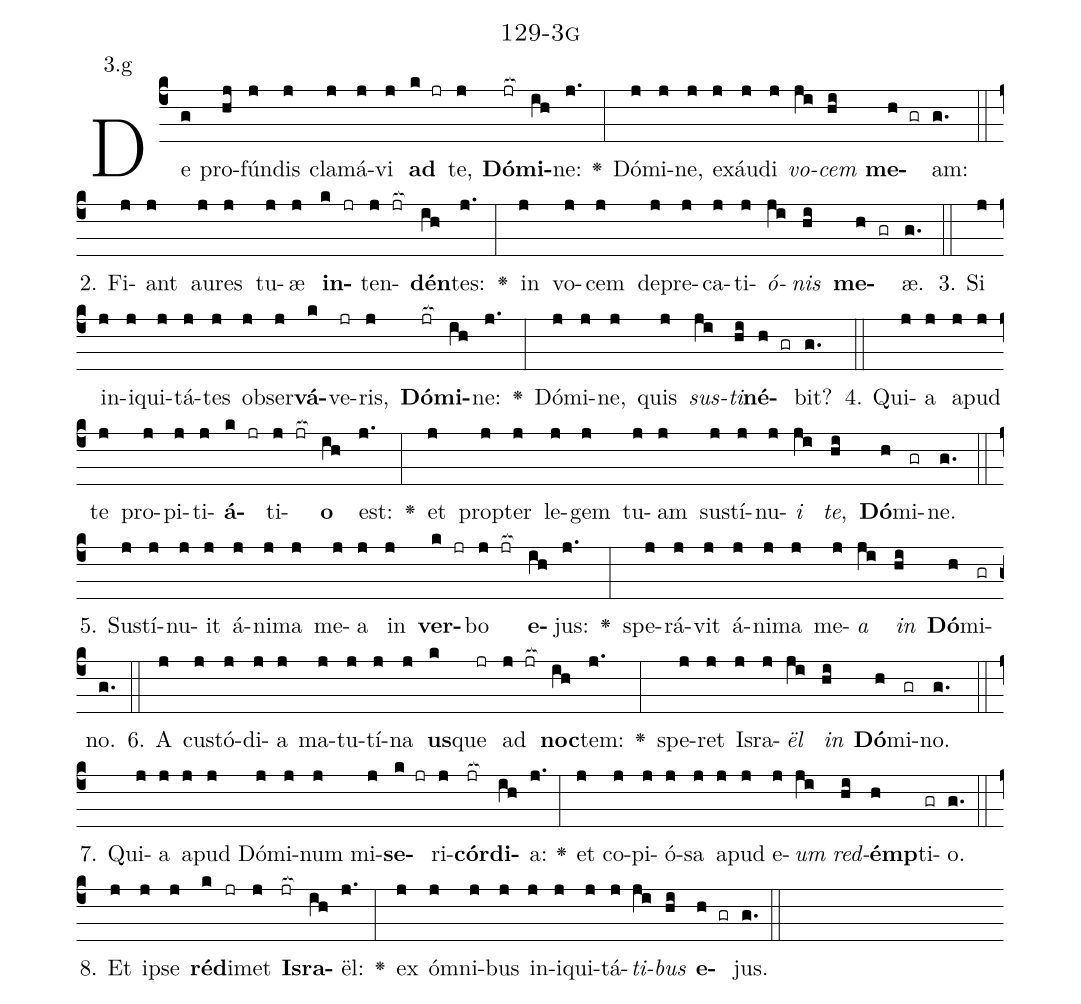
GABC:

name: 129-3g;
annotation: 3.g;
%%
(c4)De(g) pro(hj)fún(j)dis(j) cla(j)má(j)vi(j) <b>ad</b>(k jr) te,(j) <b>Dó</b>(jr[ocb:1{])<b>mi</b>(ih[ocb:0}])ne:(j.) <v>\greheightstar</v>(:) Dó(j)mi(j)ne,(j) ex(j)áu(j)di(j) <i>vo</i>(ji)<i>cem</i>(hi) <b>me</b>(h gr)am:(g.) (::)
2. Fi(j)ant(j) au(j)res(j) tu(j)æ(j) <b>in</b>(k jr)ten(j jr[ocb:1{])<b>dén</b>(ih[ocb:0}])tes:(j.) <v>\greheightstar</v>(:) in(j) vo(j)cem(j) de(j)pre(j)ca(j)ti(j)<i>ó</i>(ji)<i>nis</i>(hi) <b>me</b>(h gr)æ.(g.) (::)
3. Si(j) in(j)i(j)qui(j)tá(j)tes(j) ob(j)ser(j)<b>vá</b>(k)ve(jr)ris,(j) <b>Dó</b>(jr[ocb:1{])<b>mi</b>(ih[ocb:0}])ne:(j.) <v>\greheightstar</v>(:) Dó(j)mi(j)ne,(j) quis(j) <i>sus</i>(ji)<i>ti</i>(hi)<b>né</b>(h gr)bit?(g.) (::)
4. Qui(j)a(j) a(j)pud(j) te(j) pro(j)pi(j)ti(j)<b>á</b>(k jr)ti(j jr[ocb:1{])<b>o</b>(ih[ocb:0}]) est:(j.) <v>\greheightstar</v>(:) et(j) prop(j)ter(j) le(j)gem(j) tu(j)am(j) sus(j)tí(j)nu(j)<i>i</i>(ji) <i>te</i>,(hi) <b>Dó</b>(h)mi(gr)ne.(g.) (::)
5. Sus(j)tí(j)nu(j)it(j) á(j)ni(j)ma(j) me(j)a(j) in(j) <b>ver</b>(k jr)bo(j jr[ocb:1{]) <b>e</b>(ih[ocb:0}])jus:(j.) <v>\greheightstar</v>(:) spe(j)rá(j)vit(j) á(j)ni(j)ma(j) me(j)<i>a</i>(ji) <i>in</i>(hi) <b>Dó</b>(h)mi(gr)no.(g.) (::)
6. A(j) cus(j)tó(j)di(j)a(j) ma(j)tu(j)tí(j)na(j) <b>us</b>(k)que(jr) ad(j jr[ocb:1{]) <b>noc</b>(ih[ocb:0}])tem:(j.) <v>\greheightstar</v>(:) spe(j)ret(j) Is(j)ra(j)<i>ël</i>(ji) <i>in</i>(hi) <b>Dó</b>(h)mi(gr)no.(g.) (::)
7. Qui(j)a(j) a(j)pud(j) Dó(j)mi(j)num(j) mi(j)<b>se</b>(k jr)ri(j)<b>cór</b>(jr[ocb:1{])<b>di</b>(ih[ocb:0}])a:(j.) <v>\greheightstar</v>(:) et(j) co(j)pi(j)ó(j)sa(j) a(j)pud(j) e(j)<i>um</i>(ji) <i>red</i>(hi)<b>émp</b>(h)ti(gr)o.(g.) (::)
8. Et(j) ip(j)se(j) <b>réd</b>(k)i(jr)met(j) <b>Is</b>(jr[ocb:1{])<b>ra</b>(ih[ocb:0}])ël:(j.) <v>\greheightstar</v>(:) ex(j) óm(j)ni(j)bus(j) in(j)i(j)qui(j)tá(j)<i>ti</i>(ji)<i>bus</i>(hi) <b>e</b>(h gr)jus.(g.) (::)
